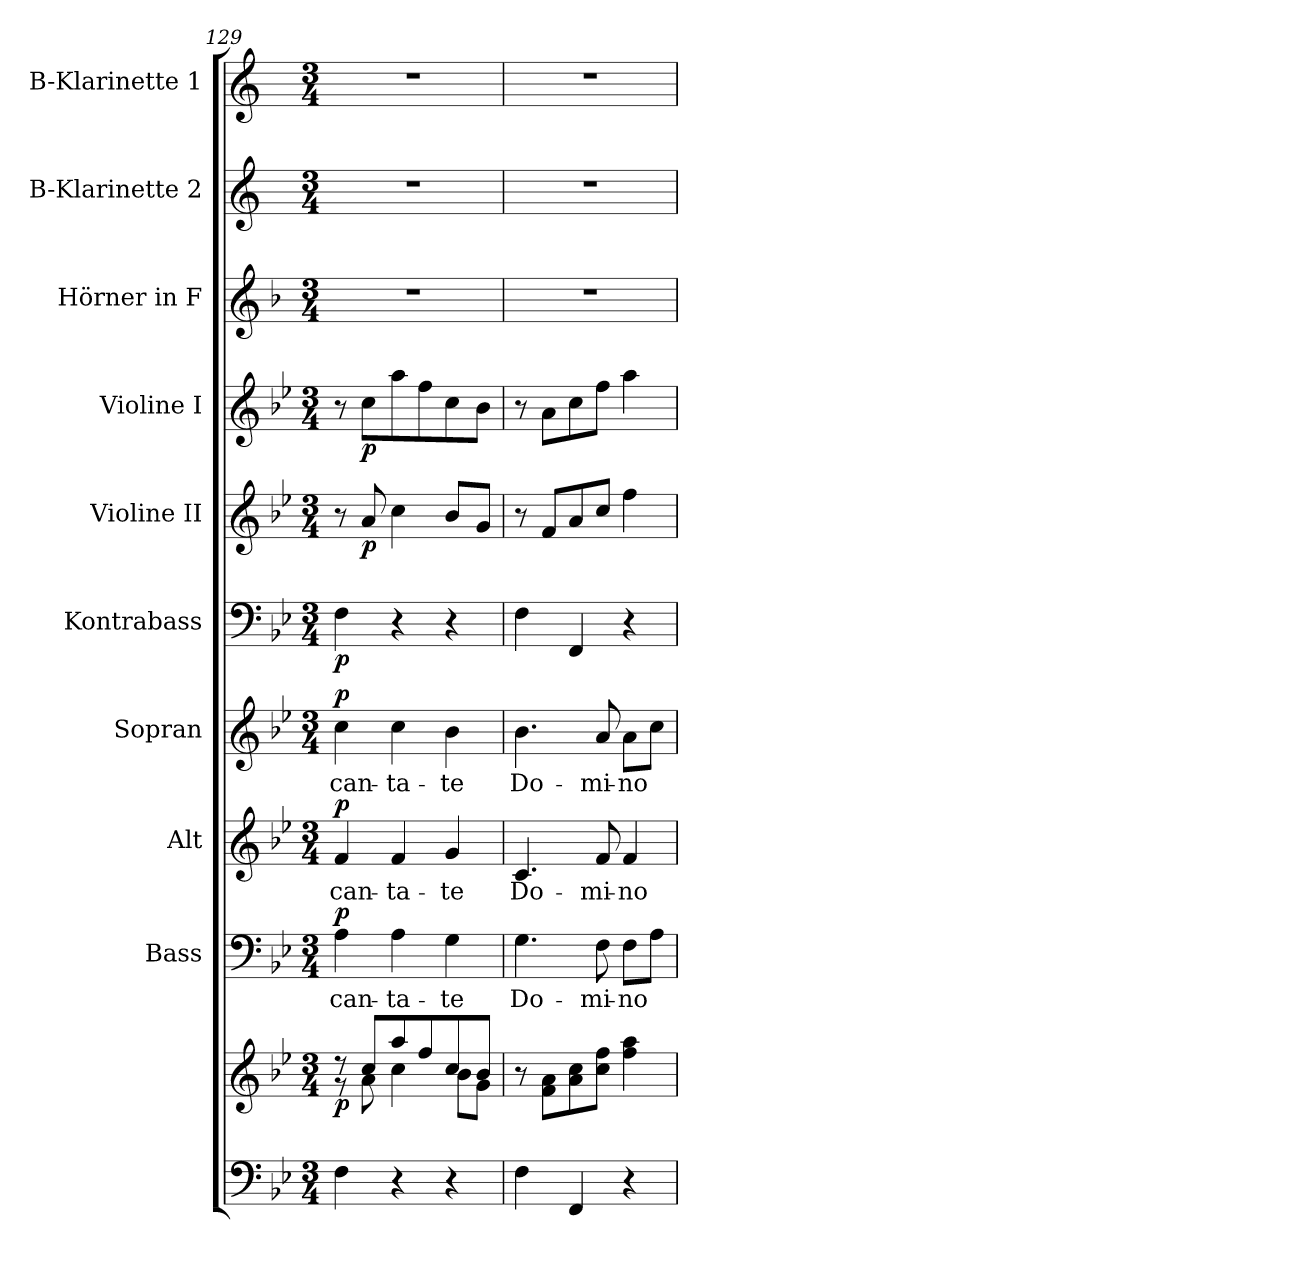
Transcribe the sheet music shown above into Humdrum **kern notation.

**kern	**kern	**dynam	**kern	**text	**dynam	**kern	**text	**dynam	**kern	**text	**dynam	**kern	**dynam	**kern	**dynam	**kern	**dynam	**kern	**kern	**kern
*part10	*part10	*part10	*part9	*part9	*part9	*part8	*part8	*part8	*part7	*part7	*part7	*part6	*part6	*part5	*part5	*part4	*part4	*part3	*part2	*part1
*staff11	*staff10	*staff10/11	*staff9	*staff9	*staff9	*staff8	*staff8	*staff8	*staff7	*staff7	*staff7	*staff6	*staff6	*staff5	*staff5	*staff4	*staff4	*staff3	*staff2	*staff1
*	*	*	*I"Bass	*	*	*I"Alt	*	*	*I"Sopran	*	*	*I"Kontrabass	*	*I"Violine II	*	*I"Violine I	*	*I"Hörner in F	*I"B-Klarinette 2	*I"B-Klarinette 1
*	*	*	*I'B.	*	*	*I'A.	*	*	*I'S.	*	*	*I'Kb.	*	*I'Vl. II	*	*I'Vl. I	*	*	*I'B Kl. 2	*I'B Kl. 1
*clefF4	*clefG2	*	*clefF4	*	*	*clefG2	*	*	*clefG2	*	*	*clefF4	*	*clefG2	*	*clefG2	*	*clefG2	*clefG2	*clefG2
*	*	*	*	*	*	*	*	*	*	*	*	*ITrd7c12	*	*	*	*	*	*ITrd4c7	*ITrd1c2	*ITrd1c2
*k[b-e-]	*k[b-e-]	*	*k[b-e-]	*	*	*k[b-e-]	*	*	*k[b-e-]	*	*	*k[b-e-]	*	*k[b-e-]	*	*k[b-e-]	*	*k[b-e-]	*k[b-e-]	*k[b-e-]
*B-:	*B-:	*	*B-:	*	*	*B-:	*	*	*B-:	*	*	*B-:	*	*B-:	*	*B-:	*	*B-:	*B-:	*B-:
*M3/4	*M3/4	*	*M3/4	*	*	*M3/4	*	*	*M3/4	*	*	*M3/4	*	*M3/4	*	*M3/4	*	*M3/4	*M3/4	*M3/4
=129	=129	=129	=129	=129	=129	=129	=129	=129	=129	=129	=129	=129	=129	=129	=129	=129	=129	=129	=129	=129
*	*^	*	*	*	*	*	*	*	*	*	*	*	*	*	*	*	*	*	*	*
!	!	!	!LO:DY:b	!	!LO:LY:b	!LO:DY:a	!	!LO:LY:b	!LO:DY:a	!	!LO:LY:b	!LO:DY:a	!	!LO:DY:b	!	!	!	!	!	!	!
4F\	8r	8r	p	4A\	can-	p	4f/	can-	p	4cc\	can-	p	4FF\	p	8r	.	8r	.	2.r	2.r	2.r
!	!	!	!	!	!	!	!	!	!	!	!	!	!	!	!	!LO:DY:b	!	!LO:DY:b	!	!	!
.	8cc/L	8a\	.	.	.	.	.	.	.	.	.	.	.	.	8a/	p	8cc\L	p	.	.	.
!	!	!	!	!	!LO:LY:b	!	!	!LO:LY:b	!	!	!LO:LY:b	!	!	!	!	!	!	!	!	!	!
4r	8aa/	4cc\	.	4A\	-ta-	.	4f/	-ta-	.	4cc\	-ta-	.	4r	.	4cc\	.	8aa\	.	.	.	.
.	8ff/	.	.	.	.	.	.	.	.	.	.	.	.	.	.	.	8ff\	.	.	.	.
!	!	!	!	!	!LO:LY:b	!	!	!LO:LY:b	!	!	!LO:LY:b	!	!	!	!	!	!	!	!	!	!
4r	8cc/	8b-\L	.	4G\	-te	.	4g/	-te	.	4b-\	-te	.	4r	.	8b-/L	.	8cc\	.	.	.	.
.	8b-/J	8g\J	.	.	.	.	.	.	.	.	.	.	.	.	8g/J	.	8b-\J	.	.	.	.
=130	=130	=130	=130	=130	=130	=130	=130	=130	=130	=130	=130	=130	=130	=130	=130	=130	=130	=130	=130	=130	=130
!	!	!	!	!	!LO:LY:b	!	!	!LO:LY:b	!	!	!LO:LY:b	!	!	!	!	!	!	!	!	!	!
*	*v	*v	*	*	*	*	*	*	*	*	*	*	*	*	*	*	*	*	*	*	*
4F\	8r	.	4.G\	Do-	.	4.c/	Do-	.	4.b-\	Do-	.	4FF\	.	8r	.	8r	.	2.r	2.r	2.r
.	8f\ 8a\L	.	.	.	.	.	.	.	.	.	.	.	.	8f/L	.	8a\L	.	.	.	.
4FF/	8a\ 8cc\	.	.	.	.	.	.	.	.	.	.	4FFF/	.	8a/	.	8cc\	.	.	.	.
!	!	!	!	!LO:LY:b	!	!	!LO:LY:b	!	!	!LO:LY:b	!	!	!	!	!	!	!	!	!	!
.	8cc\ 8ff\J	.	8F\	-mi-	.	8f/	-mi-	.	8a/	-mi-	.	.	.	8cc/J	.	8ff\J	.	.	.	.
!	!	!	!	!LO:LY:b	!	!	!LO:LY:b	!	!	!LO:LY:b	!	!	!	!	!	!	!	!	!	!
4r	4ff\ 4aa\	.	8F\L	-no	.	4f/	-no	.	8a\L	-no	.	4r	.	4ff\	.	4aa\	.	.	.	.
.	.	.	8A\J	.	.	.	.	.	8cc\J	.	.	.	.	.	.	.	.	.	.	.
=	=	=	=	=	=	=	=	=	=	=	=	=	=	=	=	=	=	=	=	=
*-	*-	*-	*-	*-	*-	*-	*-	*-	*-	*-	*-	*-	*-	*-	*-	*-	*-	*-	*-	*-
